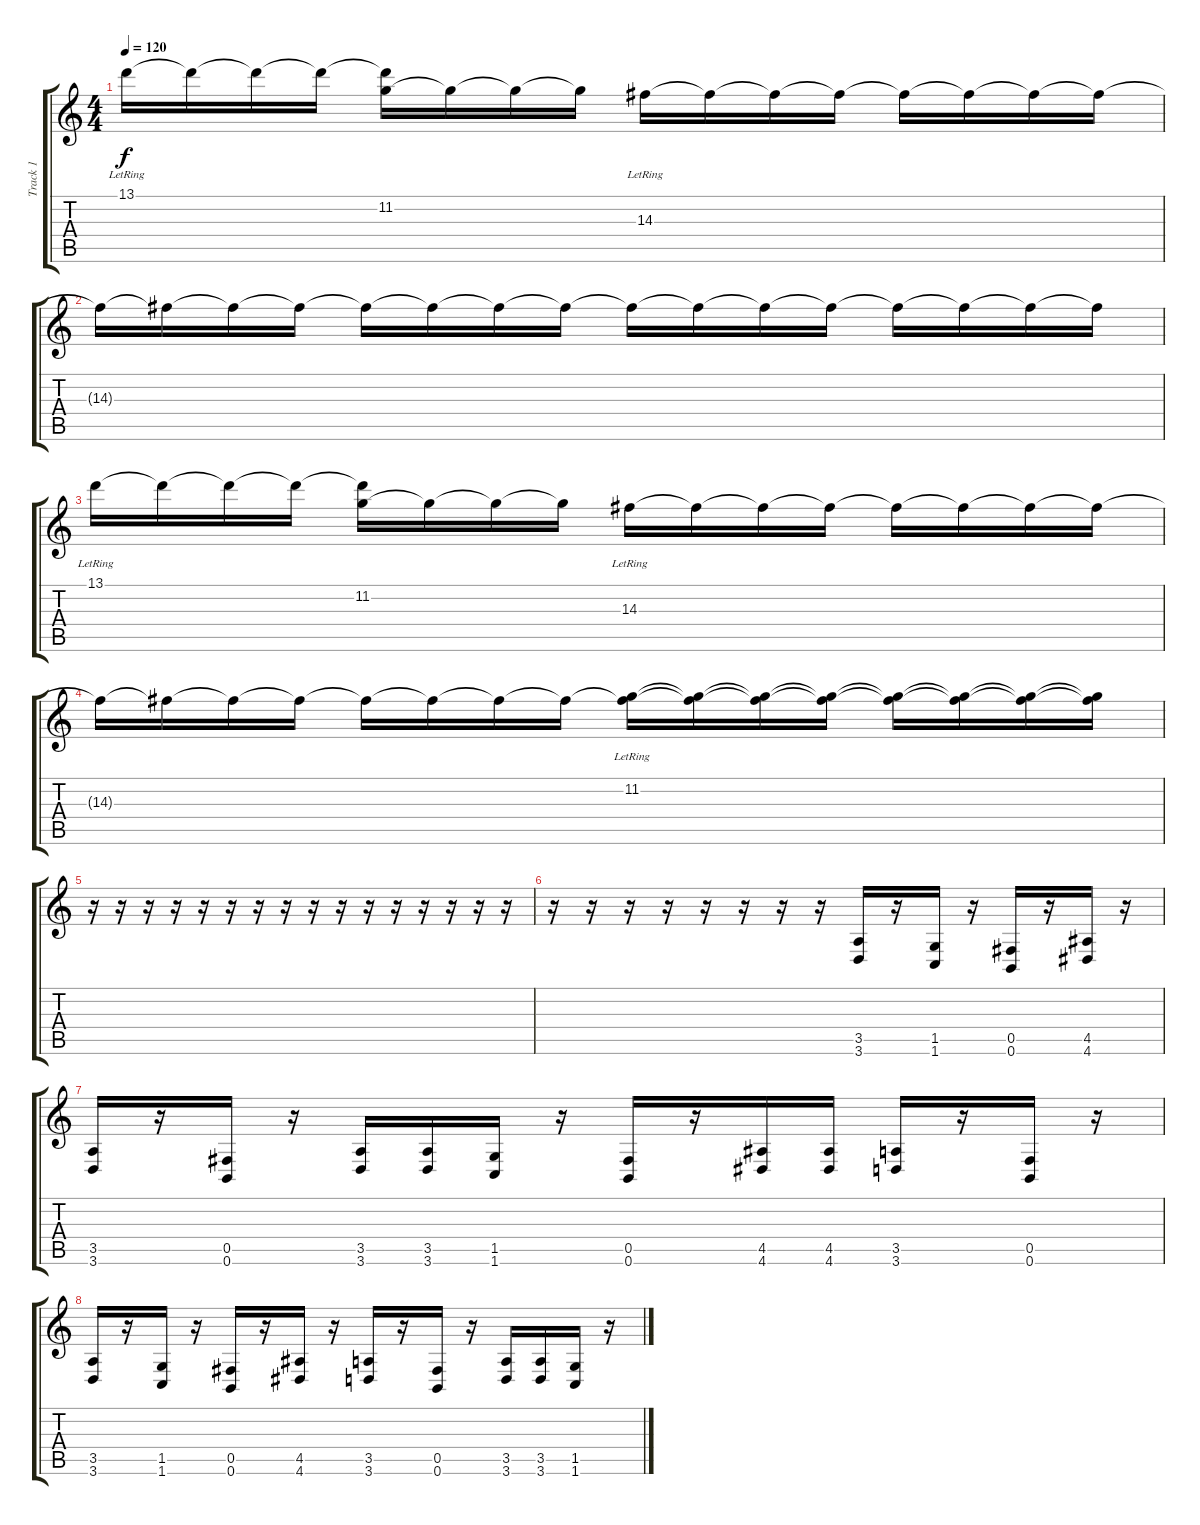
\track ("Track 1" "Track 1") {instrument distortionguitar}
\staff {score tabs}
\tuning (Db4 Ab3 E3 B2 Gb2 B1) {hide}
\ts (4 4)
\tempo 120
\clef g2
\ks c
13.1{lr}.16{dy f} 13.1{t}.16 13.1{t}.16 13.1{t}.16 (13.1{t} 11.2).16 11.2{t}.16 11.2{t}.16 11.2{t}.16 14.3{lr}.16 14.3{t}.16 14.3{t}.16 14.3{t}.16 14.3{t}.16 14.3{t}.16 14.3{t}.16 14.3{t}.16 |
14.3{t}.16 14.3{t}.16 14.3{t}.16 14.3{t}.16 14.3{t}.16 14.3{t}.16 14.3{t}.16 14.3{t}.16 14.3{t}.16 14.3{t}.16 14.3{t}.16 14.3{t}.16 14.3{t}.16 14.3{t}.16 14.3{t}.16 14.3{t}.16 |
13.1{lr}.16 13.1{t}.16 13.1{t}.16 13.1{t}.16 (13.1{t} 11.2).16 11.2{t}.16 11.2{t}.16 11.2{t}.16 14.3{lr}.16 14.3{t}.16 14.3{t}.16 14.3{t}.16 14.3{t}.16 14.3{t}.16 14.3{t}.16 14.3{t}.16 |
14.3{t}.16 14.3{t}.16 14.3{t}.16 14.3{t}.16 14.3{t}.16 14.3{t}.16 14.3{t}.16 14.3{t}.16 (11.2{lr} 14.3{t}).16 (11.2{t} 14.3{t}).16 (11.2{t} 14.3{t}).16 (11.2{t} 14.3{t}).16 (11.2{t} 14.3{t}).16 (11.2{t} 14.3{t}).16 (11.2{t} 14.3{t}).16 (11.2{t} 14.3{t}).16 |
r.16 r.16 r.16 r.16 r.16 r.16 r.16 r.16 r.16 r.16 r.16 r.16 r.16 r.16 r.16 r.16 |
r.16 r.16 r.16 r.16 r.16 r.16 r.16 r.16 (3.5 3.6).16 r.16 (1.5 1.6).16 r.16 (0.5 0.6).16 r.16 (4.5 4.6).16 r.16 |
(3.5 3.6).16 r.16 (0.5 0.6).16 r.16 (3.5 3.6).16 (3.5 3.6).16 (1.5 1.6).16 r.16 (0.5 0.6).16 r.16 (4.5 4.6).16 (4.5 4.6).16 (3.5 3.6).16 r.16 (0.5 0.6).16 r.16 |
(3.5 3.6).16 r.16 (1.5 1.6).16 r.16 (0.5 0.6).16 r.16 (4.5 4.6).16 r.16 (3.5 3.6).16 r.16 (0.5 0.6).16 r.16 (3.5 3.6).16 (3.5 3.6).16 (1.5 1.6).16 r.16
